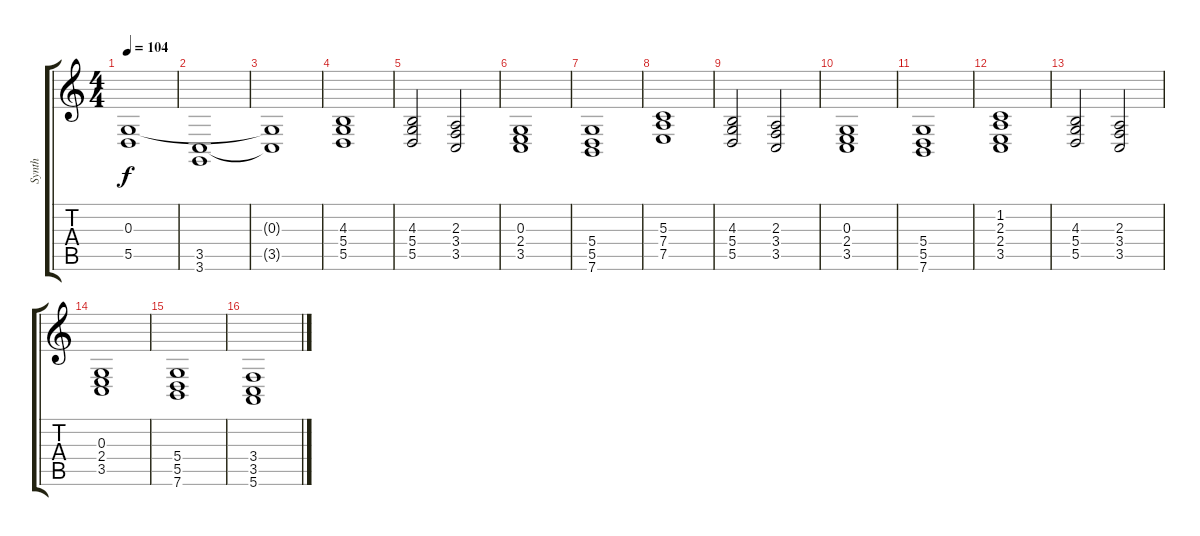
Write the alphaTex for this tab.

\track ("Synth" "Synth") {instrument pad5bowed}
\staff {score tabs}
\tuning (E4 B3 G3 D3 A2 E2) {hide}
\ts (4 4)
\tempo 104
\clef g2
\ks c
(0.3 5.5).1{dy f} |
(3.5 3.6).1 |
(0.3{t} 3.5{t}).1 |
(4.3 5.4 5.5).1 |
(4.3 5.4 5.5).2 (2.3 3.4 3.5).2 |
(0.3 2.4 3.5).1 |
(5.4 5.5 7.6).1 |
(5.3 7.4 7.5).1 |
(4.3 5.4 5.5).2 (2.3 3.4 3.5).2 |
(0.3 2.4 3.5).1 |
(5.4 5.5 7.6).1 |
(1.2 2.3 2.4 3.5).1 |
(4.3 5.4 5.5).2 (2.3 3.4 3.5).2 |
(0.3 2.4 3.5).1 |
(5.4 5.5 7.6).1 |
(3.4 3.5 5.6).1
